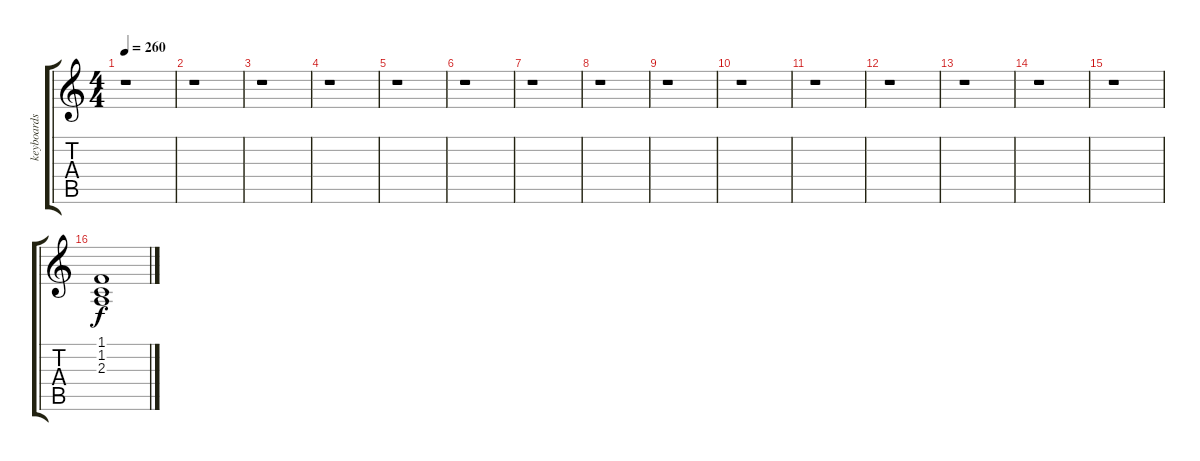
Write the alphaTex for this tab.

\track ("keyboards" "keyboards") {instrument rockorgan}
\staff {score tabs}
\tuning (E4 B3 G3 D3 A2 E2) {hide}
\ts (4 4)
\tempo 260
\clef g2
\ks c
r.1{dy f} |
r.1 |
r.1 |
r.1 |
r.1 |
r.1 |
r.1 |
r.1 |
r.1 |
r.1 |
r.1 |
r.1 |
r.1 |
r.1 |
r.1 |
(1.1 1.2 2.3).1
